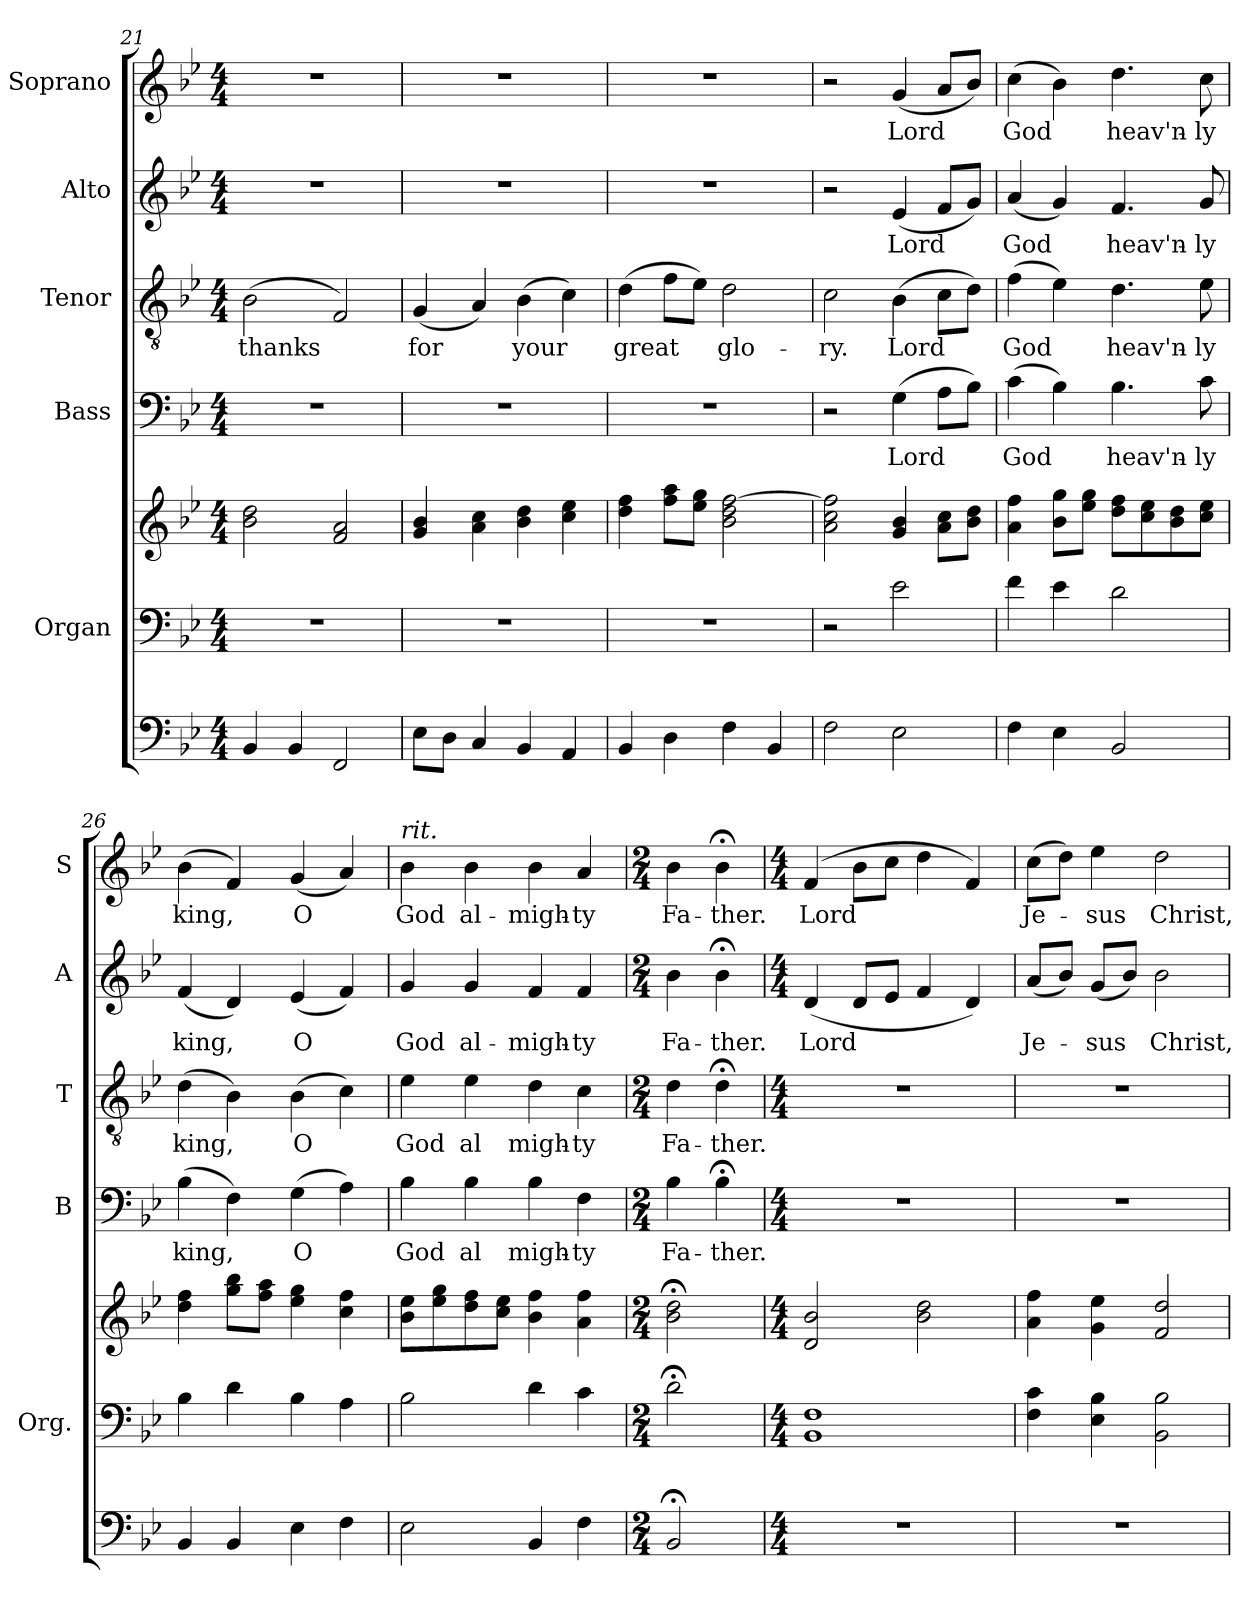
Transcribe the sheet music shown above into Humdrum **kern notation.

**kern	**kern	**kern	**kern	**text	**kern	**text	**kern	**text	**kern	**text
*part6	*part5	*part5	*part4	*part4	*part3	*part3	*part2	*part2	*part1	*part1
*staff7	*staff6	*staff5	*staff4	*staff4	*staff3	*staff3	*staff2	*staff2	*staff1	*staff1
*	*I"Organ	*	*I"Bass	*	*I"Tenor	*	*I"Alto	*	*I"Soprano	*
*	*I'Org.	*	*I'B	*	*I'T	*	*I'A	*	*I'S	*
*clefF4	*clefF4	*clefG2	*clefF4	*	*clefGv2	*	*clefG2	*	*clefG2	*
*k[b-e-]	*k[b-e-]	*k[b-e-]	*k[b-e-]	*	*k[b-e-]	*	*k[b-e-]	*	*k[b-e-]	*
*B-:	*B-:	*B-:	*B-:	*	*B-:	*	*B-:	*	*B-:	*
*M4/4	*M4/4	*M4/4	*M4/4	*	*M4/4	*	*M4/4	*	*M4/4	*
=21	=21	=21	=21	=21	=21	=21	=21	=21	=21	=21
!	!	!	!	!	!	!LO:LY:b	!	!	!	!
4BB-/	1r	2b-\ 2dd\	1r	.	(>2B-\	thanks	1r	.	1r	.
4BB-/	.	.	.	.	.	.	.	.	.	.
2FF/	.	2f/ 2a/	.	.	2F/)	.	.	.	.	.
!!LO:LB:g=z
=22	=22	=22	=22	=22	=22	=22	=22	=22	=22	=22
!	!	!	!	!	!	!LO:LY:b	!	!	!	!
8E-\L	1r	4g/ 4b-/	1r	.	(<4G/	for	1r	.	1r	.
8D\J	.	.	.	.	.	.	.	.	.	.
4C/	.	4a\ 4cc\	.	.	4A/)	.	.	.	.	.
!	!	!	!	!	!	!LO:LY:b	!	!	!	!
4BB-/	.	4b-\ 4dd\	.	.	(>4B-\	your	.	.	.	.
4AA/	.	4cc\ 4ee-\	.	.	4c\)	.	.	.	.	.
=23	=23	=23	=23	=23	=23	=23	=23	=23	=23	=23
!	!	!	!	!	!	!LO:LY:b	!	!	!	!
4BB-/	1r	4dd\ 4ff\	1r	.	(>4d\	great	1r	.	1r	.
4D\	.	8ff\ 8aa\L	.	.	8f\L	.	.	.	.	.
.	.	8ee-\ 8gg\J	.	.	8e-\J)	.	.	.	.	.
!	!	!	!	!	!	!LO:LY:b	!	!	!	!
4F\	.	2b-\ 2dd\ [2ff\	.	.	2d\	glo-	.	.	.	.
4BB-/	.	.	.	.	.	.	.	.	.	.
=24	=24	=24	=24	=24	=24	=24	=24	=24	=24	=24
!	!	!	!	!	!	!LO:LY:b	!	!	!	!
2F\	2r	2a\ 2cc\ 2ff\]	2r	.	2c\	-ry.	2r	.	2r	.
!	!	!	!	!LO:LY:b	!	!LO:LY:b	!	!LO:LY:b	!	!LO:LY:b
2E-\	2e-\	4g/ 4b-/	(>4G\	-Lord	(>4B-\	Lord	(<4e-/	Lord	(<4g/	Lord
.	.	8a\ 8cc\L	8A\L	.	8c\L	.	8f/L	.	8a/L	.
.	.	8b-\ 8dd\J	8B-\J)	.	8d\J)	.	8g/J)	.	8b-/J)	.
=25	=25	=25	=25	=25	=25	=25	=25	=25	=25	=25
!	!	!	!	!LO:LY:b	!	!LO:LY:b	!	!LO:LY:b	!	!LO:LY:b
4F\	4f\	4a\ 4ff\	(>4c\	God	(>4f\	God	(<4a/	God	(>4cc\	God
4E-\	4e-\	8b-\ 8gg\L	4B-\)	.	4e-\)	.	4g/)	.	4b-\)	.
.	.	8ee-\ 8gg\J	.	.	.	.	.	.	.	.
!	!	!	!	!LO:LY:b	!	!LO:LY:b	!	!LO:LY:b	!	!LO:LY:b
2BB-/	2d\	8dd\ 8ff\L	4.B-\	heav'n-	4.d\	heav'n-	4.f/	heav'n-	4.dd\	heav'n-
.	.	8cc\ 8ee-\	.	.	.	.	.	.	.	.
.	.	8b-\ 8dd\	.	.	.	.	.	.	.	.
!	!	!	!	!LO:LY:b	!	!LO:LY:b	!	!LO:LY:b	!	!LO:LY:b
.	.	8cc\ 8ee-\J	8c\	-ly	8e-\	-ly	8g/	-ly	8cc\	-ly
=26	=26	=26	=26	=26	=26	=26	=26	=26	=26	=26
!	!	!	!	!LO:LY:b	!	!LO:LY:b	!	!LO:LY:b	!	!LO:LY:b
4BB-/	4B-\	4dd\ 4ff\	(>4B-\	king,	(>4d\	king,	(<4f/	king,	(>4b-\	king,
4BB-/	4d\	8gg\ 8bb-\L	4F\)	.	4B-\)	.	4d/)	.	4f/)	.
.	.	8ff\ 8aa\J	.	.	.	.	.	.	.	.
!	!	!	!	!LO:LY:b	!	!LO:LY:b	!	!LO:LY:b	!	!LO:LY:b
4E-\	4B-\	4ee-\ 4gg\	(>4G\	O	(>4B-\	O	(<4e-/	O	(<4g/	O
4F\	4A\	4cc\ 4ff\	4A\)	.	4c\)	.	4f/)	.	4a/)	.
=27	=27	=27	=27	=27	=27	=27	=27	=27	=27	=27
!	!	!	!	!	!	!	!	!	!LO:TX:a:i:t=rit.	!
!	!	!	!	!LO:LY:b	!	!LO:LY:b	!	!LO:LY:b	!	!LO:LY:b
2E-\	2B-\	8b-\ 8ee-\L	4B-\	God	4e-\	God	4g/	God	4b-\	God
.	.	8ee-\ 8gg\	.	.	.	.	.	.	.	.
!	!	!	!	!LO:LY:b	!	!LO:LY:b	!	!LO:LY:b	!	!LO:LY:b
.	.	8dd\ 8ff\	4B-\	al	4e-\	al	4g/	al-	4b-\	al-
.	.	8cc\ 8ee-\J	.	.	.	.	.	.	.	.
!	!	!	!	!LO:LY:b	!	!LO:LY:b	!	!LO:LY:b	!	!LO:LY:b
4BB-/	4d\	4b-\ 4ff\	4B-\	migh-	4d\	migh-	4f/	-migh-	4b-\	-migh-
!	!	!	!	!LO:LY:b	!	!LO:LY:b	!	!LO:LY:b	!	!LO:LY:b
4F\	4c\	4a\ 4ff\	4F\	-ty	4c\	-ty	4f/	-ty	4a/	-ty
=28	=28	=28	=28	=28	=28	=28	=28	=28	=28	=28
*M2/4	*M2/4	*M2/4	*M2/4	*	*M2/4	*	*M2/4	*	*M2/4	*
!	!	!	!	!LO:LY:b	!	!LO:LY:b	!	!LO:LY:b	!	!LO:LY:b
2BB-;</	2d;<\	2b-\;< 2dd\;<	4B-\	Fa-	4d\	Fa-	4b-\	Fa-	4b-\	Fa-
!	!	!	!	!LO:LY:b	!	!LO:LY:b	!	!LO:LY:b	!	!LO:LY:b
.	.	.	4B-;<\	-ther.	4d;<\	-ther.	4b-;<\	-ther.	4b-;<\	-ther.
!!LO:PB:g=z
=29	=29	=29	=29	=29	=29	=29	=29	=29	=29	=29
*M4/4	*M4/4	*M4/4	*M4/4	*	*M4/4	*	*M4/4	*	*M4/4	*
!	!	!	!	!	!	!	!	!LO:LY:b	!	!LO:LY:b
1r	1BB- 1F	2d/ 2b-/	1r	.	1r	.	(<4d/	Lord	(4f/	Lord
.	.	.	.	.	.	.	8d/L	.	8b-\L	.
.	.	.	.	.	.	.	8e-/J	.	8cc\J	.
.	.	2b-\ 2dd\	.	.	.	.	4f/	.	4dd\	.
.	.	.	.	.	.	.	4d/)	.	4f/)	.
=30	=30	=30	=30	=30	=30	=30	=30	=30	=30	=30
!	!	!	!	!	!	!	!	!LO:LY:b	!	!LO:LY:b
1r	4F\ 4c\	4a\ 4ff\	1r	.	1r	.	(<8a/L	Je-	(>8cc\L	Je-
.	.	.	.	.	.	.	8b-/J)	.	8dd\J)	.
!	!	!	!	!	!	!	!	!LO:LY:b	!	!LO:LY:b
.	4E-\ 4B-\	4g\ 4ee-\	.	.	.	.	(<8g/L	-sus	4ee-\	-sus
.	.	.	.	.	.	.	8b-/J)	.	.	.
!	!	!	!	!	!	!	!	!LO:LY:b	!	!LO:LY:b
.	2BB-\ 2B-\	2f/ 2dd/	.	.	.	.	2b-\	Christ,	2dd\	Christ,
=	=	=	=	=	=	=	=	=	=	=
*-	*-	*-	*-	*-	*-	*-	*-	*-	*-	*-
